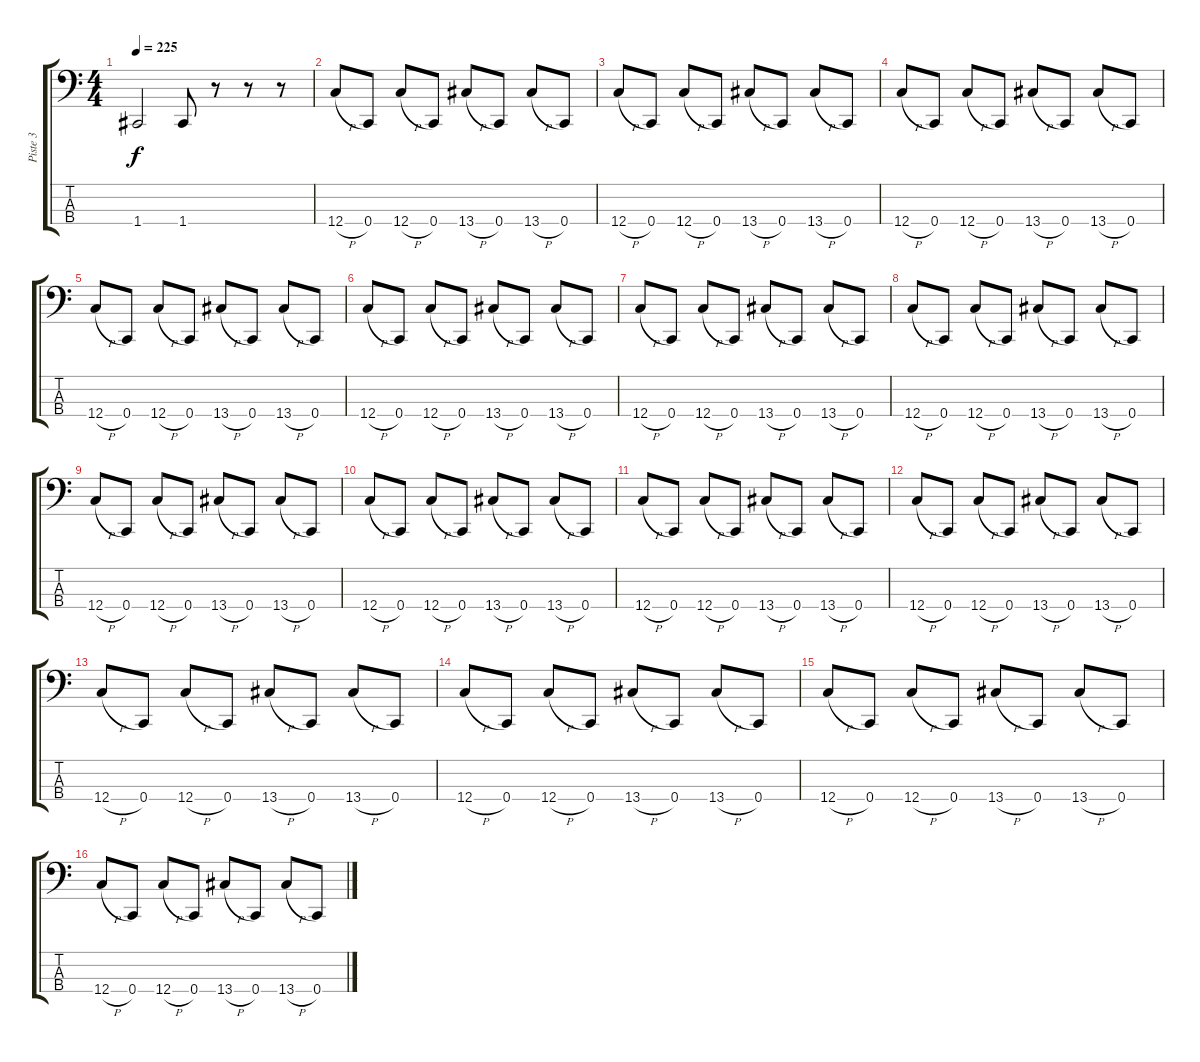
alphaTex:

\track ("Piste 3" "Piste 3") {instrument electricbassfinger}
\staff {score tabs}
\tuning (F2 C2 G1 C1) {hide}
\ts (4 4)
\tempo 225
\clef f4
\ks c
1.4.2{dy f} 1.4.8 r.8 r.8 r.8 |
12.4{h}.8 0.4.8 12.4{h}.8 0.4.8 13.4{h}.8 0.4.8 13.4{h}.8 0.4.8 |
12.4{h}.8 0.4.8 12.4{h}.8 0.4.8 13.4{h}.8 0.4.8 13.4{h}.8 0.4.8 |
12.4{h}.8 0.4.8 12.4{h}.8 0.4.8 13.4{h}.8 0.4.8 13.4{h}.8 0.4.8 |
12.4{h}.8 0.4.8 12.4{h}.8 0.4.8 13.4{h}.8 0.4.8 13.4{h}.8 0.4.8 |
12.4{h}.8 0.4.8 12.4{h}.8 0.4.8 13.4{h}.8 0.4.8 13.4{h}.8 0.4.8 |
12.4{h}.8 0.4.8 12.4{h}.8 0.4.8 13.4{h}.8 0.4.8 13.4{h}.8 0.4.8 |
12.4{h}.8 0.4.8 12.4{h}.8 0.4.8 13.4{h}.8 0.4.8 13.4{h}.8 0.4.8 |
12.4{h}.8 0.4.8 12.4{h}.8 0.4.8 13.4{h}.8 0.4.8 13.4{h}.8 0.4.8 |
12.4{h}.8 0.4.8 12.4{h}.8 0.4.8 13.4{h}.8 0.4.8 13.4{h}.8 0.4.8 |
12.4{h}.8 0.4.8 12.4{h}.8 0.4.8 13.4{h}.8 0.4.8 13.4{h}.8 0.4.8 |
12.4{h}.8 0.4.8 12.4{h}.8 0.4.8 13.4{h}.8 0.4.8 13.4{h}.8 0.4.8 |
12.4{h}.8 0.4.8 12.4{h}.8 0.4.8 13.4{h}.8 0.4.8 13.4{h}.8 0.4.8 |
12.4{h}.8 0.4.8 12.4{h}.8 0.4.8 13.4{h}.8 0.4.8 13.4{h}.8 0.4.8 |
12.4{h}.8 0.4.8 12.4{h}.8 0.4.8 13.4{h}.8 0.4.8 13.4{h}.8 0.4.8 |
12.4{h}.8 0.4.8 12.4{h}.8 0.4.8 13.4{h}.8 0.4.8 13.4{h}.8 0.4.8
